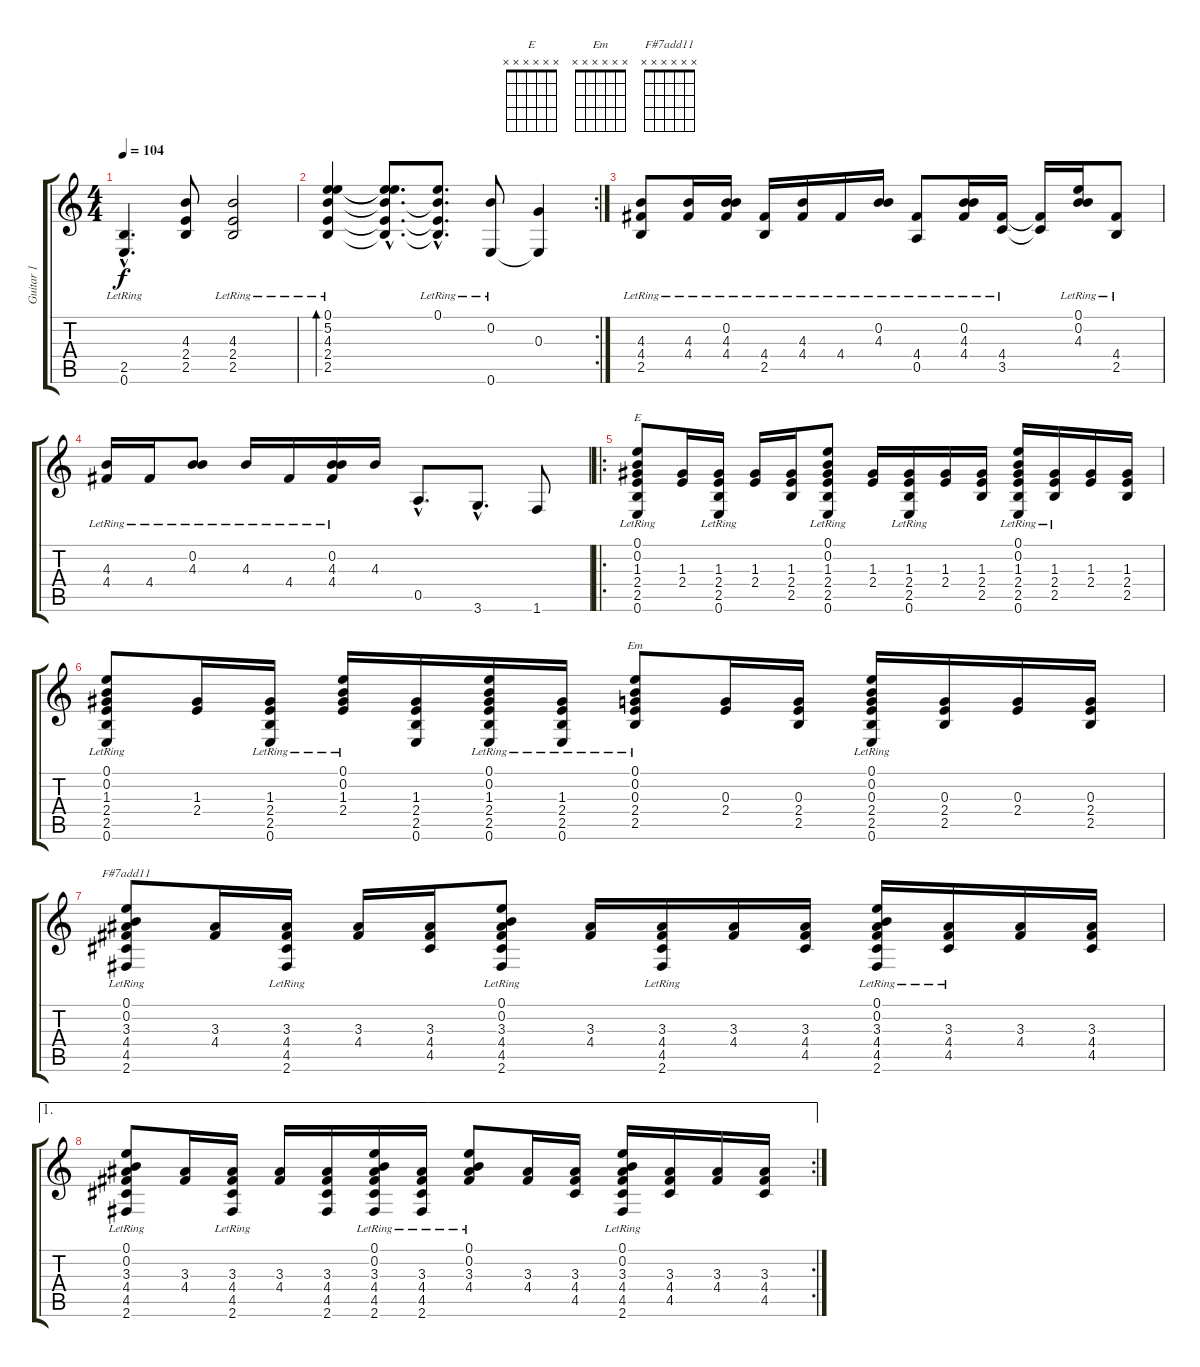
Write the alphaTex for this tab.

\track ("Guitar 1" "Guitar 1") {instrument acousticguitarnylon}
\staff {score tabs}
\tuning (E4 B3 G3 D3 A2 E2) {hide}
\chord ("E" x x x x x x) {firstfret 0}
\chord ("Em" x x x x x x) {firstfret 0}
\chord ("F#7add11" x x x x x x) {firstfret 0}
\ts (4 4)
\tempo 104
\clef g2
\ks c
(2.5{hac lr} 0.6{hac lr}).4{d dy f} (4.3 2.4 2.5).8 (4.3{lr} 2.4{lr} 2.5{lr}).2 |
\rc 2
(0.1{lr} 5.2{lr} 4.3{lr} 2.4{lr} 2.5{lr}).4{bd 120} (0.1{hac t} 5.2{hac t} 4.3{hac t} 2.4{hac t} 2.5{hac t}).8{d} (0.1{hac lr} 4.3{hac t} 2.4{hac t} 2.5{hac t}).8{d} (0.2{lr} 0.6).8 (0.3 0.6{t}).4 |
(4.3{lr} 4.4{lr} 2.5{lr}).8 (4.3{lr} 4.4{lr}).16 (0.2{lr} 4.3{lr} 4.4{lr}).16 (4.4 2.5{lr}).16 (4.3{lr} 4.4).16 4.4{lr}.16 (0.2{lr} 4.3{lr}).16 (4.4{lr} 0.5{lr}).8 (0.2{lr} 4.3{lr} 4.4).16 (4.4{lr} 3.5{lr}).16 (4.4{t} 3.5{t}).16 (0.1{lr} 0.2{lr} 4.3{lr}).16 (4.4{lr} 2.5{lr}).8 |
(4.3{lr} 4.4{lr}).16 4.4{lr}.16 (0.2{lr} 4.3).8 4.3{lr}.16 4.4{lr}.16 (0.2{lr} 4.3{lr} 4.4{lr}).16 4.3.16 0.5{hac}.8{d} 3.6{hac}.8{d} 1.6.8 |
\ro
(0.1{lr} 0.2{lr} 1.3 2.4 2.5{lr} 0.6{lr}).8{ch "E" volume 9 instrument acousticguitarnylon} (1.3 2.4).16 (1.3 2.4 2.5{lr} 0.6{lr}).16 (1.3 2.4).16 (1.3 2.4 2.5).16 (0.1{lr} 0.2{lr} 1.3 2.4 2.5 0.6{lr}).8 (1.3 2.4).16 (1.3 2.4 2.5{lr} 0.6{lr}).16 (1.3 2.4).16 (1.3 2.4 2.5).16 (0.1{lr} 0.2{lr} 1.3 2.4 2.5 0.6{lr}).16 (1.3 2.4 2.5{lr}).16 (1.3 2.4).16 (1.3 2.4 2.5).16 |
(0.1{lr} 0.2{lr} 1.3 2.4 2.5 0.6{lr}).8 (1.3 2.4).16 (1.3 2.4 2.5 0.6{lr}).16 (0.1{lr} 0.2{lr} 1.3 2.4).16 (1.3 2.4 2.5 0.6).16 (0.1{lr} 0.2{lr} 1.3 2.4 2.5 0.6).16 (1.3 2.4 2.5 0.6{lr}).16 (0.1{lr} 0.2{lr} 0.3 2.4 2.5{lr}).8{ch "Em"} (0.3 2.4).16 (0.3 2.4 2.5).16 (0.1{lr} 0.2{lr} 0.3 2.4 2.5 0.6{lr}).16 (0.3 2.4 2.5).16 (0.3 2.4).16 (0.3 2.4 2.5).16 |
(0.1{lr} 0.2{lr} 3.3 4.4 4.5{lr} 2.6{lr}).8{ch "F#7add11"} (3.3 4.4).16 (3.3 4.4 4.5{lr} 2.6{lr}).16 (3.3 4.4).16 (3.3 4.4 4.5).16 (0.1{lr} 0.2{lr} 3.3 4.4 4.5 2.6{lr}).8 (3.3 4.4).16 (3.3 4.4 4.5{lr} 2.6{lr}).16 (3.3 4.4).16 (3.3 4.4 4.5).16 (0.1{lr} 0.2{lr} 3.3 4.4 4.5 2.6{lr}).16 (3.3 4.4 4.5{lr}).16 (3.3 4.4).16 (3.3 4.4 4.5).16 |
\ae 1
\rc 2
(0.1{lr} 0.2{lr} 3.3 4.4 4.5 2.6{lr}).8 (3.3 4.4).16 (3.3 4.4 4.5 2.6{lr}).16 (3.3 4.4).16 (3.3 4.4 4.5 2.6).16 (0.1{lr} 0.2{lr} 3.3 4.4 4.5 2.6).16 (3.3 4.4 4.5 2.6{lr}).16 (0.1{lr} 0.2{lr} 3.3 4.4).8 (3.3 4.4).16 (3.3 4.4 4.5).16 (0.1{lr} 0.2{lr} 3.3 4.4 4.5 2.6{lr}).16 (3.3 4.4 4.5).16 (3.3 4.4).16 (3.3 4.4 4.5).16
